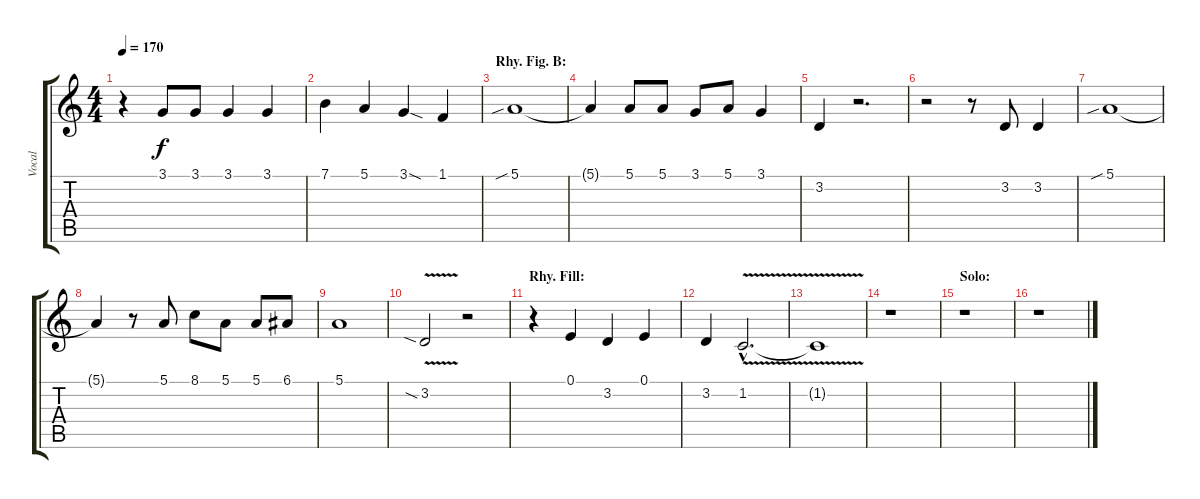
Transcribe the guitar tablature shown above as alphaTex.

\track ("Vocal" "Vocal") {instrument oboe}
\staff {score tabs}
\tuning (E4 B3 G3 D3 A2 E2) {hide}
\ts (4 4)
\tempo 170
\clef g2
\ks c
r.4{dy f} 3.1.8 3.1.8 3.1.4 3.1.4 |
7.1.4 5.1.4 3.1{sod}.4 1.1.4 |
\section ("" "Rhy. Fig. B:")
5.1{sib}.1 |
5.1{t}.4 5.1.8 5.1.8 3.1.8 5.1.8 3.1.4 |
3.2.4 r.2{d} |
r.2 r.8 3.2.8 3.2.4 |
5.1{sib}.1 |
5.1{t}.4 r.8 5.1.8 8.1.8 5.1.8 5.1.8 6.1.8 |
5.1.1 |
3.2{v sia}.2 r.2 |
\section ("" "Rhy. Fill:")
r.4 0.1.4 3.2.4 0.1.4 |
3.2.4 1.2{v hac}.2{d} |
1.2{t}.1 |
r.1 |
\section ("" "Solo:")
r.1 |
r.1
